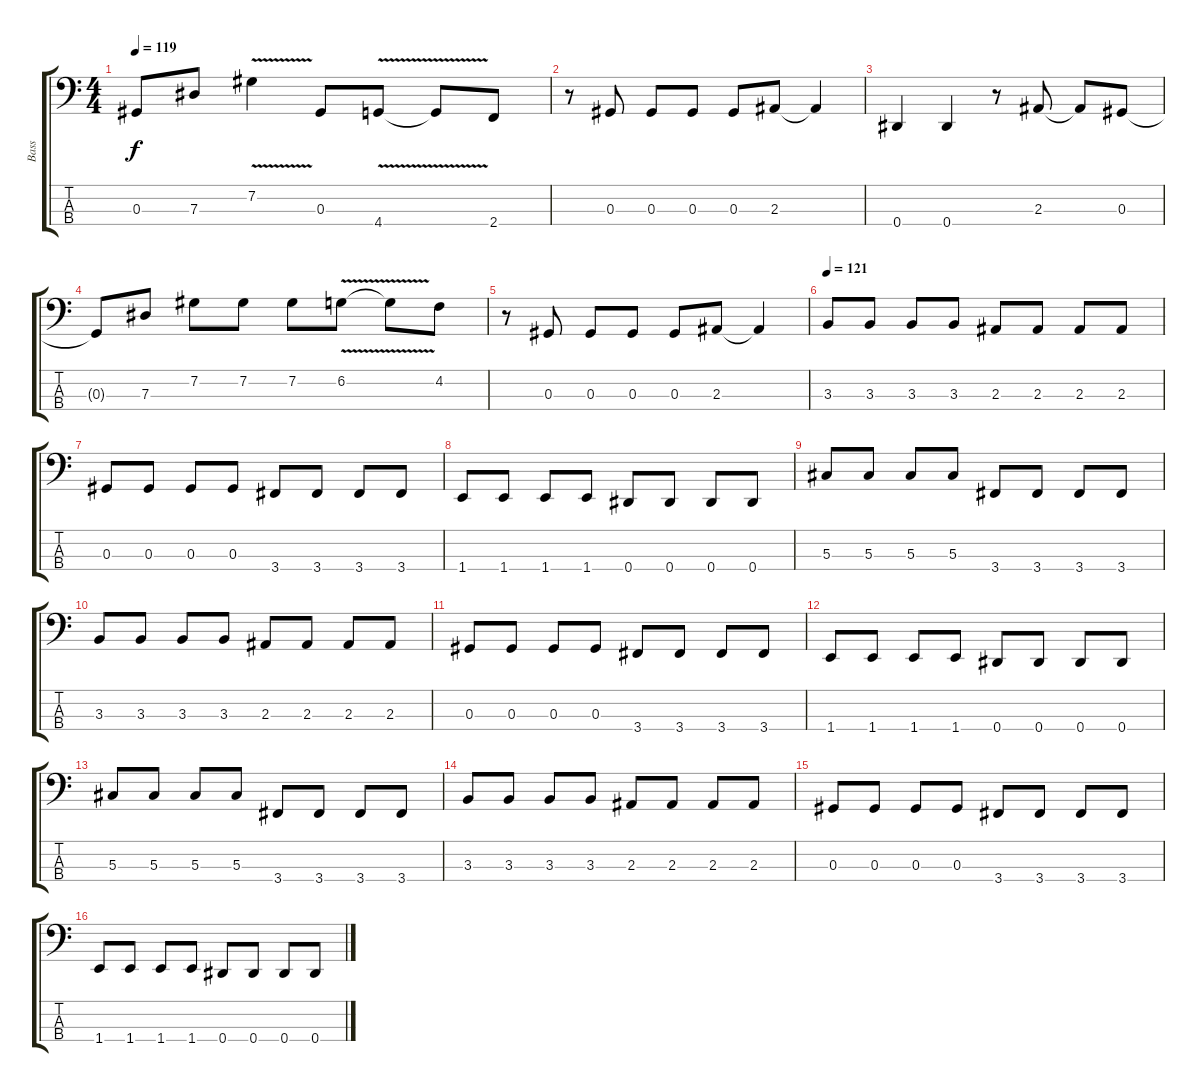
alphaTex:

\track ("Bass" "Bass") {instrument electricbasspick}
\staff {score tabs}
\tuning (Gb2 Db2 Ab1 Eb1) {hide}
\ts (4 4)
\tempo 119
\clef f4
\ks c
0.3{t}.8{dy f} 7.3.8 7.2{v}.4 0.3.8 4.4{v}.8 4.4{t}.8 2.4.8 |
r.8 0.3.8 0.3.8 0.3.8 0.3.8 2.3.8 2.3{t}.4 |
0.4.4 0.4.4 r.8 2.3.8 2.3{t}.8 0.3.8 |
0.3{t}.8 7.3.8 7.2.8 7.2.8 7.2.8 6.2{v}.8 6.2{t}.8 4.2.8 |
r.8 0.3.8 0.3.8 0.3.8 0.3.8 2.3.8 2.3{t}.4 |
\tempo 121
3.3.8 3.3.8 3.3.8 3.3.8 2.3.8 2.3.8 2.3.8 2.3.8 |
0.3.8 0.3.8 0.3.8 0.3.8 3.4.8 3.4.8 3.4.8 3.4.8 |
1.4.8 1.4.8 1.4.8 1.4.8 0.4.8 0.4.8 0.4.8 0.4.8 |
5.3.8 5.3.8 5.3.8 5.3.8 3.4.8 3.4.8 3.4.8 3.4.8 |
3.3.8 3.3.8 3.3.8 3.3.8 2.3.8 2.3.8 2.3.8 2.3.8 |
0.3.8 0.3.8 0.3.8 0.3.8 3.4.8 3.4.8 3.4.8 3.4.8 |
1.4.8 1.4.8 1.4.8 1.4.8 0.4.8 0.4.8 0.4.8 0.4.8 |
5.3.8 5.3.8 5.3.8 5.3.8 3.4.8 3.4.8 3.4.8 3.4.8 |
3.3.8 3.3.8 3.3.8 3.3.8 2.3.8 2.3.8 2.3.8 2.3.8 |
0.3.8 0.3.8 0.3.8 0.3.8 3.4.8 3.4.8 3.4.8 3.4.8 |
1.4.8 1.4.8 1.4.8 1.4.8 0.4.8 0.4.8 0.4.8 0.4.8
